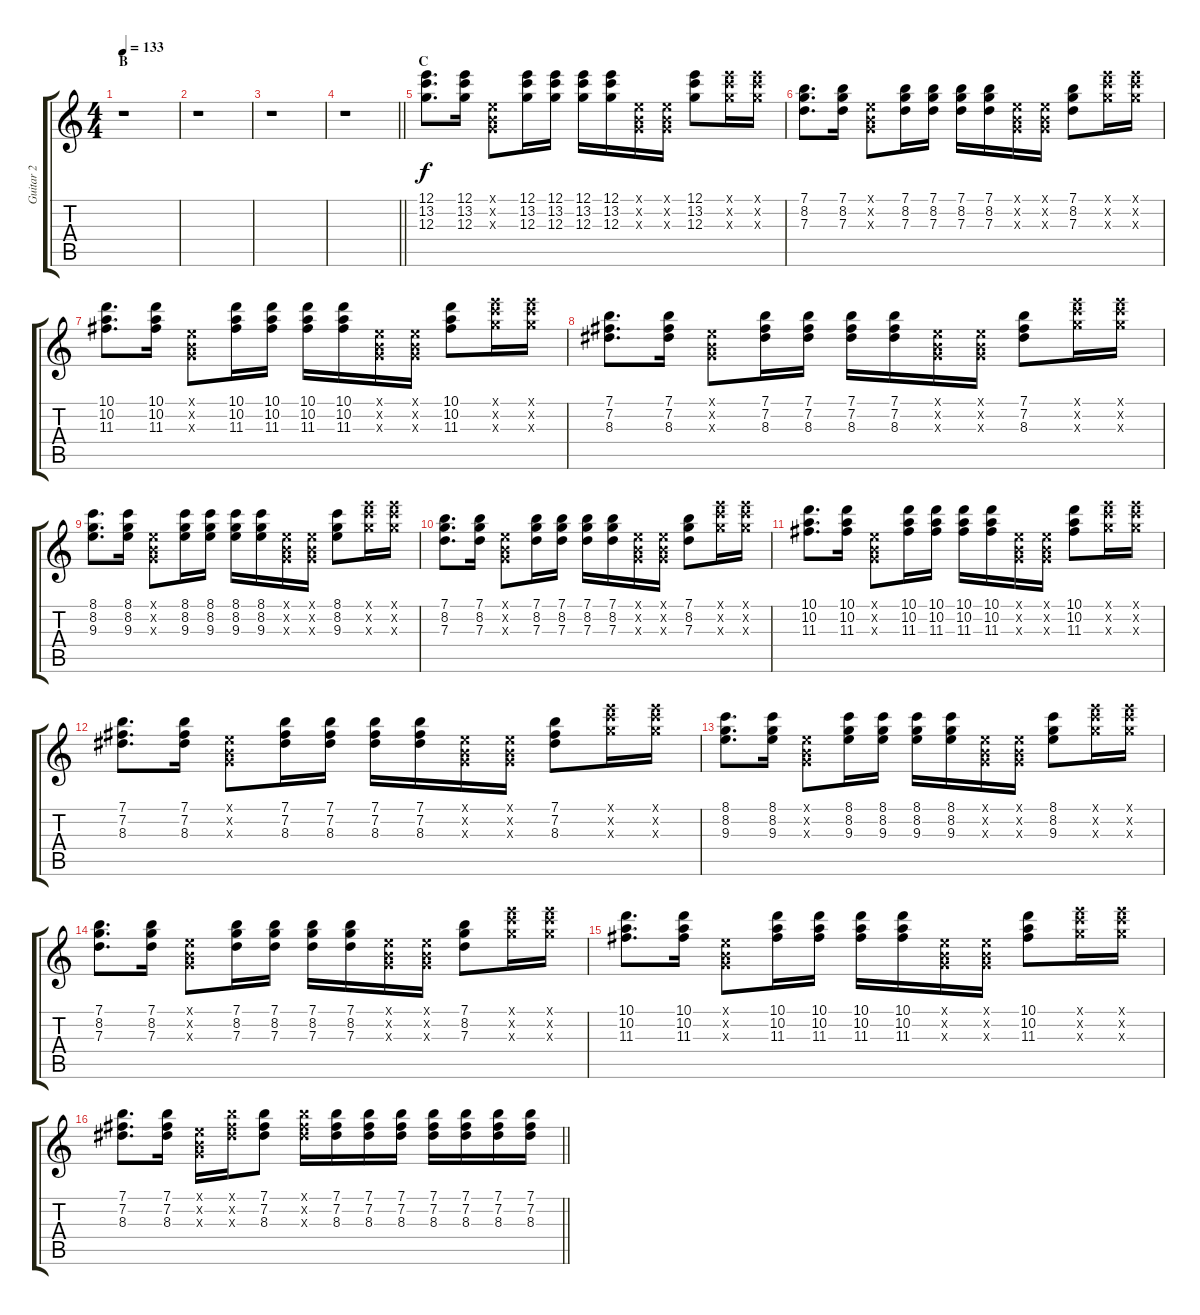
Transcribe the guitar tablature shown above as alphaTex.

\track ("Guitar 2" "Guitar 2") {instrument distortionguitar}
\staff {score tabs}
\tuning (E4 B3 G3 D3 A2 E2) {hide}
\ts (4 4)
\section ("" "B")
\tempo 133
\clef g2
\ks c
r.1{dy f} |
r.1 |
r.1 |
\barLineRight lightlight
r.1 |
\section ("" "C")
(12.1 13.2 12.3).8{d} (12.1 13.2 12.3).16 (0.1{x} 0.2{x} 0.3{x}).8 (12.1 13.2 12.3).16 (12.1 13.2 12.3).16 (12.1 13.2 12.3).16 (12.1 13.2 12.3).16 (0.1{x} 0.2{x} 0.3{x}).16 (0.1{x} 0.2{x} 0.3{x}).16 (12.1 13.2 12.3).8 (12.1{x} 13.2{x} 12.3{x}).16 (12.1{x} 13.2{x} 12.3{x}).16 |
(7.1 8.2 7.3).8{d} (7.1 8.2 7.3).16 (0.1{x} 0.2{x} 0.3{x}).8 (7.1 8.2 7.3).16 (7.1 8.2 7.3).16 (7.1 8.2 7.3).16 (7.1 8.2 7.3).16 (0.1{x} 0.2{x} 0.3{x}).16 (0.1{x} 0.2{x} 0.3{x}).16 (7.1 8.2 7.3).8 (12.1{x} 13.2{x} 12.3{x}).16 (12.1{x} 13.2{x} 12.3{x}).16 |
(10.1 10.2 11.3).8{d} (10.1 10.2 11.3).16 (0.1{x} 0.2{x} 0.3{x}).8 (10.1 10.2 11.3).16 (10.1 10.2 11.3).16 (10.1 10.2 11.3).16 (10.1 10.2 11.3).16 (0.1{x} 0.2{x} 0.3{x}).16 (0.1{x} 0.2{x} 0.3{x}).16 (10.1 10.2 11.3).8 (12.1{x} 13.2{x} 12.3{x}).16 (12.1{x} 13.2{x} 12.3{x}).16 |
(7.1 7.2 8.3).8{d} (7.1 7.2 8.3).16 (0.1{x} 0.2{x} 0.3{x}).8 (7.1 7.2 8.3).16 (7.1 7.2 8.3).16 (7.1 7.2 8.3).16 (7.1 7.2 8.3).16 (0.1{x} 0.2{x} 0.3{x}).16 (0.1{x} 0.2{x} 0.3{x}).16 (7.1 7.2 8.3).8 (12.1{x} 13.2{x} 12.3{x}).16 (12.1{x} 13.2{x} 12.3{x}).16 |
(8.1 8.2 9.3).8{d} (8.1 8.2 9.3).16 (0.1{x} 0.2{x} 0.3{x}).8 (8.1 8.2 9.3).16 (8.1 8.2 9.3).16 (8.1 8.2 9.3).16 (8.1 8.2 9.3).16 (0.1{x} 0.2{x} 0.3{x}).16 (0.1{x} 0.2{x} 0.3{x}).16 (8.1 8.2 9.3).8 (12.1{x} 13.2{x} 12.3{x}).16 (12.1{x} 13.2{x} 12.3{x}).16 |
(7.1 8.2 7.3).8{d} (7.1 8.2 7.3).16 (0.1{x} 0.2{x} 0.3{x}).8 (7.1 8.2 7.3).16 (7.1 8.2 7.3).16 (7.1 8.2 7.3).16 (7.1 8.2 7.3).16 (0.1{x} 0.2{x} 0.3{x}).16 (0.1{x} 0.2{x} 0.3{x}).16 (7.1 8.2 7.3).8 (12.1{x} 13.2{x} 12.3{x}).16 (12.1{x} 13.2{x} 12.3{x}).16 |
(10.1 10.2 11.3).8{d} (10.1 10.2 11.3).16 (0.1{x} 0.2{x} 0.3{x}).8 (10.1 10.2 11.3).16 (10.1 10.2 11.3).16 (10.1 10.2 11.3).16 (10.1 10.2 11.3).16 (0.1{x} 0.2{x} 0.3{x}).16 (0.1{x} 0.2{x} 0.3{x}).16 (10.1 10.2 11.3).8 (12.1{x} 13.2{x} 12.3{x}).16 (12.1{x} 13.2{x} 12.3{x}).16 |
(7.1 7.2 8.3).8{d} (7.1 7.2 8.3).16 (0.1{x} 0.2{x} 0.3{x}).8 (7.1 7.2 8.3).16 (7.1 7.2 8.3).16 (7.1 7.2 8.3).16 (7.1 7.2 8.3).16 (0.1{x} 0.2{x} 0.3{x}).16 (0.1{x} 0.2{x} 0.3{x}).16 (7.1 7.2 8.3).8 (12.1{x} 13.2{x} 12.3{x}).16 (12.1{x} 13.2{x} 12.3{x}).16 |
(8.1 8.2 9.3).8{d} (8.1 8.2 9.3).16 (0.1{x} 0.2{x} 0.3{x}).8 (8.1 8.2 9.3).16 (8.1 8.2 9.3).16 (8.1 8.2 9.3).16 (8.1 8.2 9.3).16 (0.1{x} 0.2{x} 0.3{x}).16 (0.1{x} 0.2{x} 0.3{x}).16 (8.1 8.2 9.3).8 (12.1{x} 13.2{x} 12.3{x}).16 (12.1{x} 13.2{x} 12.3{x}).16 |
(7.1 8.2 7.3).8{d} (7.1 8.2 7.3).16 (0.1{x} 0.2{x} 0.3{x}).8 (7.1 8.2 7.3).16 (7.1 8.2 7.3).16 (7.1 8.2 7.3).16 (7.1 8.2 7.3).16 (0.1{x} 0.2{x} 0.3{x}).16 (0.1{x} 0.2{x} 0.3{x}).16 (7.1 8.2 7.3).8 (12.1{x} 13.2{x} 12.3{x}).16 (12.1{x} 13.2{x} 12.3{x}).16 |
(10.1 10.2 11.3).8{d} (10.1 10.2 11.3).16 (0.1{x} 0.2{x} 0.3{x}).8 (10.1 10.2 11.3).16 (10.1 10.2 11.3).16 (10.1 10.2 11.3).16 (10.1 10.2 11.3).16 (0.1{x} 0.2{x} 0.3{x}).16 (0.1{x} 0.2{x} 0.3{x}).16 (10.1 10.2 11.3).8 (12.1{x} 13.2{x} 12.3{x}).16 (12.1{x} 13.2{x} 12.3{x}).16 |
\barLineRight lightlight
(7.1 7.2 8.3).8{d} (7.1 7.2 8.3).16 (0.1{x} 0.2{x} 0.3{x}).16 (7.1{x} 7.2{x} 8.3{x}).16 (7.1 7.2 8.3).8 (7.1{x} 7.2{x} 8.3{x}).16 (7.1 7.2 8.3).16 (7.1 7.2 8.3).16 (7.1 7.2 8.3).16 (7.1 7.2 8.3).16 (7.1 7.2 8.3).16 (7.1 7.2 8.3).16 (7.1 7.2 8.3).16
